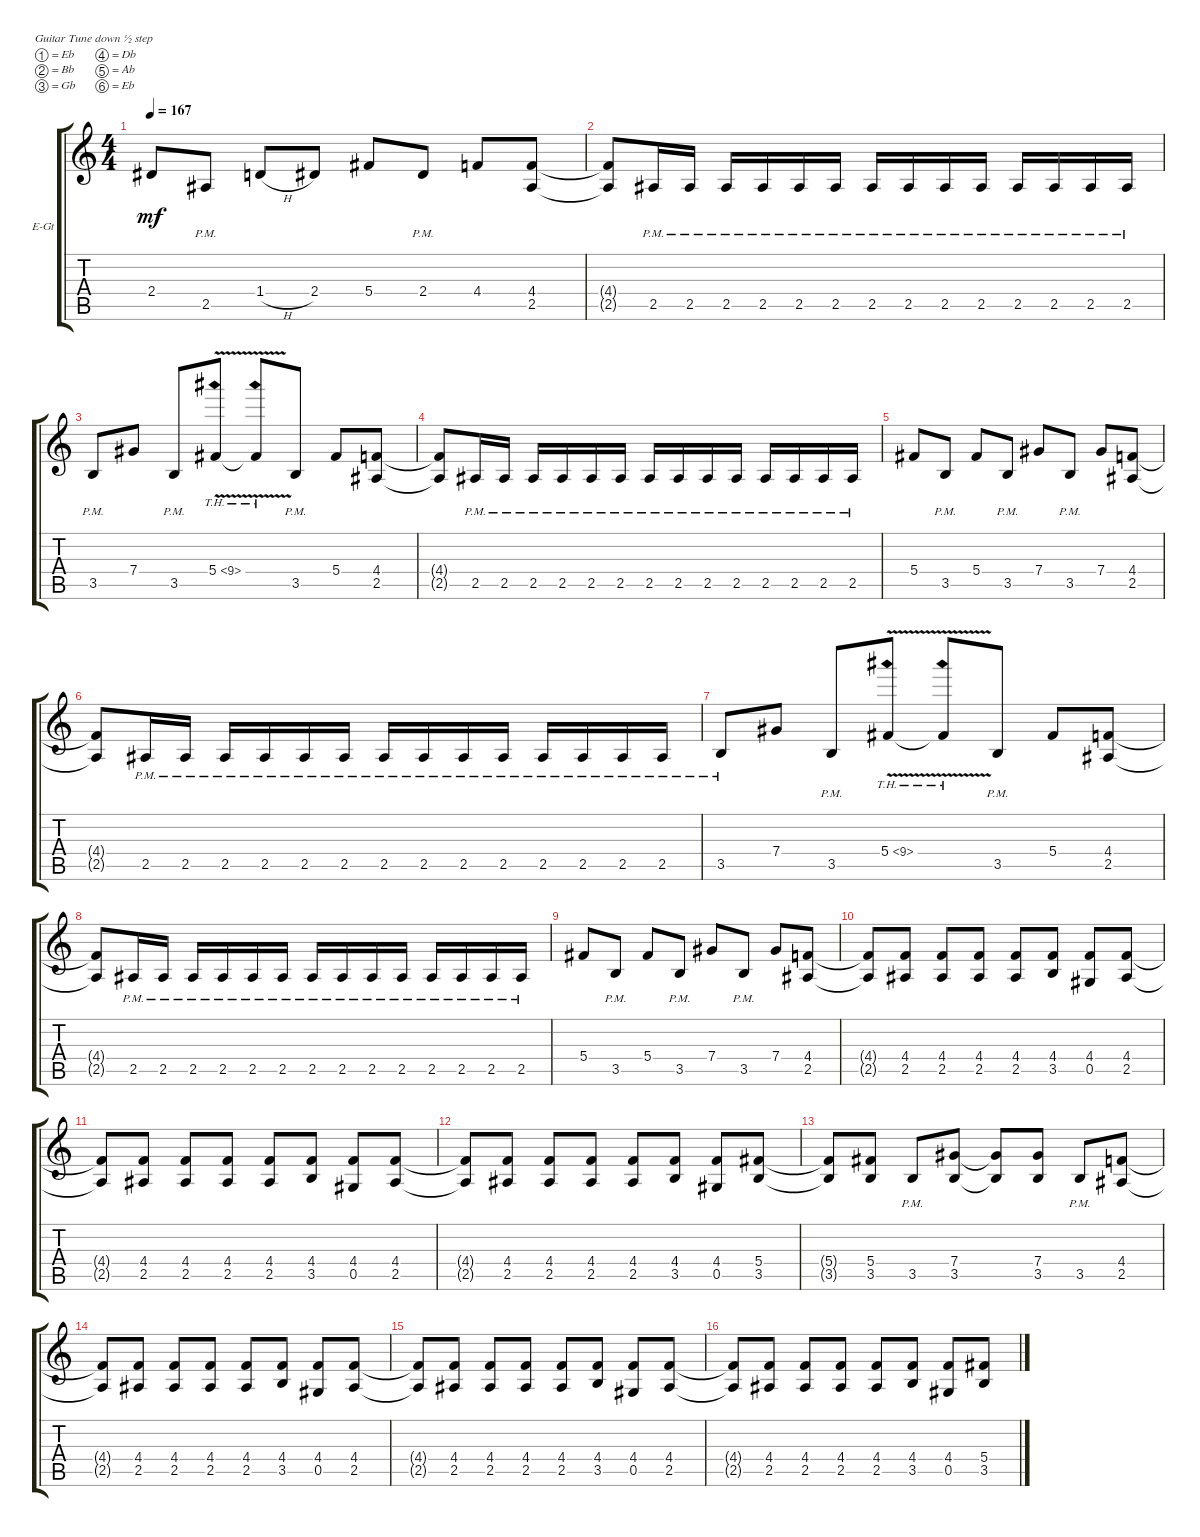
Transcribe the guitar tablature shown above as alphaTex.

\bracketExtendMode groupsimilarinstruments
\firstSystemTrackNameOrientation horizontal
\otherSystemsTrackNameOrientation horizontal
\track ("left" "E-Gt") {instrument distortionguitar}
\staff {score tabs}
\tuning (Eb4 Bb3 Gb3 Db3 Ab2 Eb2)
\ts (4 4)
\tempo 167
\clef g2
\ks c
2.4.8{dy mf} 2.5{pm}.8 1.4{h}.8 2.4.8 5.4.8 2.4{pm}.8 4.4.8 (2.5 4.4).8 |
(2.5{t} 4.4{t}).8 2.5{pm}.16 2.5{pm}.16 2.5{pm}.16 2.5{pm}.16 2.5{pm}.16 2.5{pm}.16 2.5{pm}.16 2.5{pm}.16 2.5{pm}.16 2.5{pm}.16 2.5{pm}.16 2.5{pm}.16 2.5{pm}.16 2.5{pm}.16 |
3.5{pm}.8 7.4.8 3.5{pm}.8 5.4{th 4 v}.8 5.4{th 4 v t}.8 3.5{pm}.8 5.4.8 (2.5 4.4).8 |
(4.4{t} 2.5{t}).8 2.5{pm}.16 2.5{pm}.16 2.5{pm}.16 2.5{pm}.16 2.5{pm}.16 2.5{pm}.16 2.5{pm}.16 2.5{pm}.16 2.5{pm}.16 2.5{pm}.16 2.5{pm}.16 2.5{pm}.16 2.5{pm}.16 2.5{pm}.16 |
5.4.8 3.5{pm}.8 5.4.8 3.5{pm}.8 7.4.8 3.5{pm}.8 7.4.8 (2.5 4.4).8 |
(2.5{t} 4.4{t}).8 2.5{pm}.16 2.5{pm}.16 2.5{pm}.16 2.5{pm}.16 2.5{pm}.16 2.5{pm}.16 2.5{pm}.16 2.5{pm}.16 2.5{pm}.16 2.5{pm}.16 2.5{pm}.16 2.5{pm}.16 2.5{pm}.16 2.5{pm}.16 |
3.5{pm}.8 7.4.8 3.5{pm}.8 5.4{th 4 v}.8 5.4{th 4 v t}.8 3.5{pm}.8 5.4.8 (2.5 4.4).8 |
(4.4{t} 2.5{t}).8 2.5{pm}.16 2.5{pm}.16 2.5{pm}.16 2.5{pm}.16 2.5{pm}.16 2.5{pm}.16 2.5{pm}.16 2.5{pm}.16 2.5{pm}.16 2.5{pm}.16 2.5{pm}.16 2.5{pm}.16 2.5{pm}.16 2.5{pm}.16 |
5.4.8 3.5{pm}.8 5.4.8 3.5{pm}.8 7.4.8 3.5{pm}.8 7.4.8 (2.5 4.4).8 |
(2.5{t} 4.4{t}).8 (2.5 4.4).8 (2.5 4.4).8 (2.5 4.4).8 (2.5 4.4).8 (3.5 4.4).8 (0.5 4.4).8 (2.5 4.4).8 |
(2.5{t} 4.4{t}).8 (2.5 4.4).8 (2.5 4.4).8 (2.5 4.4).8 (2.5 4.4).8 (3.5 4.4).8 (0.5 4.4).8 (2.5 4.4).8 |
(2.5{t} 4.4{t}).8 (2.5 4.4).8 (2.5 4.4).8 (2.5 4.4).8 (2.5 4.4).8 (3.5 4.4).8 (0.5 4.4).8 (3.5 5.4).8 |
(3.5{t} 5.4{t}).8 (3.5 5.4).8 3.5{pm}.8 (3.5 7.4).8 (3.5{t} 7.4{t}).8 (3.5 7.4).8 3.5{pm}.8 (2.5 4.4).8 |
(2.5{t} 4.4{t}).8 (2.5 4.4).8 (2.5 4.4).8 (2.5 4.4).8 (2.5 4.4).8 (3.5 4.4).8 (0.5 4.4).8 (2.5 4.4).8 |
(2.5{t} 4.4{t}).8 (2.5 4.4).8 (2.5 4.4).8 (2.5 4.4).8 (2.5 4.4).8 (3.5 4.4).8 (0.5 4.4).8 (2.5 4.4).8 |
(2.5{t} 4.4{t}).8 (2.5 4.4).8 (2.5 4.4).8 (2.5 4.4).8 (2.5 4.4).8 (3.5 4.4).8 (0.5 4.4).8 (3.5 5.4).8
